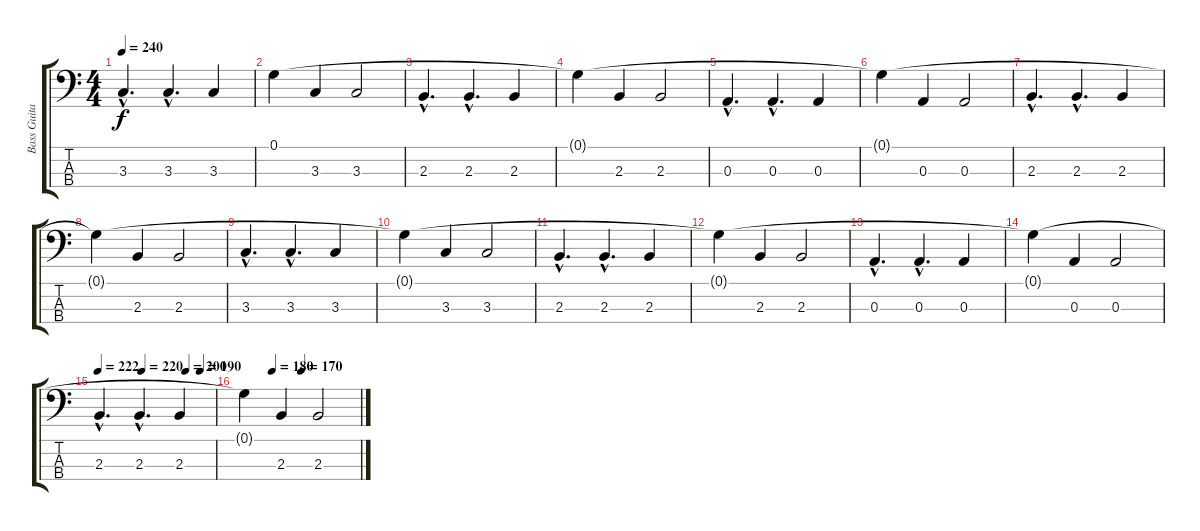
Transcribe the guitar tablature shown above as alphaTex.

\track ("Bass Guitar" "Bass Guita") {instrument electricbassfinger}
\staff {score tabs}
\tuning (G2 D2 A1 E1) {hide}
\ts (4 4)
\tempo 240
\clef f4
\ks c
3.3{hac}.4{d dy f} 3.3{hac}.4{d} 3.3.4 |
0.1{t}.4 3.3.4 3.3.2 |
2.3{hac}.4{d} 2.3{hac}.4{d} 2.3.4 |
0.1{t}.4 2.3.4 2.3.2 |
0.3{hac}.4{d} 0.3{hac}.4{d} 0.3.4 |
0.1{t}.4 0.3.4 0.3.2 |
2.3{hac}.4{d} 2.3{hac}.4{d} 2.3.4 |
0.1{t}.4 2.3.4 2.3.2 |
3.3{hac}.4{d} 3.3{hac}.4{d} 3.3.4 |
0.1{t}.4 3.3.4 3.3.2 |
2.3{hac}.4{d} 2.3{hac}.4{d} 2.3.4 |
0.1{t}.4 2.3.4 2.3.2 |
0.3{hac}.4{d} 0.3{hac}.4{d} 0.3.4 |
0.1{t}.4 0.3.4 0.3.2 |
\tempo 222
\tempo (220 0.375)
\tempo (200 0.75)
\tempo (190 0.875)
2.3{hac}.4{d} 2.3{hac}.4{d} 2.3.4 |
\tempo (180 0.25)
\tempo (170 0.5)
0.1{t}.4 2.3.4 2.3.2
